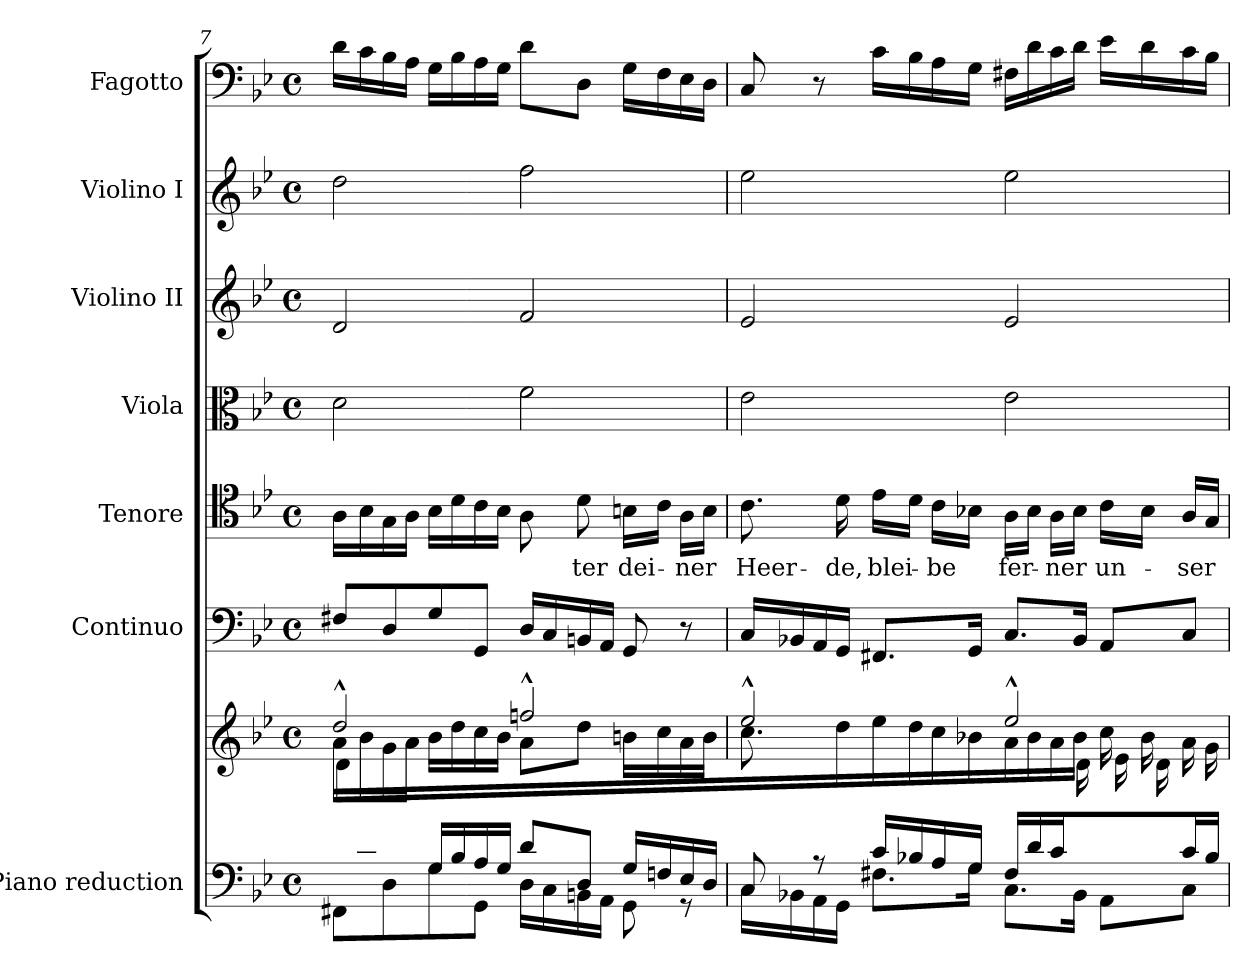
**kern	**kern	**kern	**kern	**text	**kern	**kern	**kern	**kern
*part7	*part7	*part6	*part5	*part5	*part4	*part3	*part2	*part1
*staff8	*staff7	*staff6	*staff5	*staff5	*staff4	*staff3	*staff2	*staff1
*I"Piano reduction	*	*I"Continuo	*I"Tenore	*	*I"Viola	*I"Violino II	*I"Violino I	*I"Fagotto
*I'Pno	*	*	*	*	*I'Vla	*I'Vln	*I'Vln	*
!!LO:PB:g=z
*clefF4	*clefG2	*clefF4	*clefC4	*	*clefC3	*clefG2	*clefG2	*clefF4
*k[b-e-]	*k[b-e-]	*k[b-e-]	*k[b-e-]	*	*k[b-e-]	*k[b-e-]	*k[b-e-]	*k[b-e-]
*M4/4	*M4/4	*M4/4	*M4/4	*	*M4/4	*M4/4	*M4/4	*M4/4
*met(c)	*met(c)	*met(c)	*met(c)	*	*met(c)	*met(c)	*met(c)	*met(c)
=7	=7	=7	=7	=7	=7	=7	=7	=7
*^	*^	*	*	*	*	*	*	*
*	*	*	*^	*	*	*	*	*	*	*
16ryy	8FF#X\L	2dd^^/	16a\LL	16d\LL	8F#X/L	16A\LL	.	2d\	2d/	2dd\	16d\LL
16c/	.	.	16b-\	2...ryy	.	16B-\	.	.	.	.	16c\
16B-/	8D\	.	16g\	.	8D/	16G\	.	.	.	.	16B-\
16A/JJ	.	.	16a\JJ	.	.	16A\JJ	.	.	.	.	16A\JJ
16G/LL	8G\	.	16b-\LL	.	8G/	16B-\LL	.	.	.	.	16G\LL
16B-/	.	.	16dd\	.	.	16d\	.	.	.	.	16B-\
16A/	8GG\J	.	16cc\	.	8GG/J	16c\	.	.	.	.	16A\
16G/JJ	.	.	16b-\JJ	.	.	16B-\JJ	.	.	.	.	16G\JJ
8d/L	16D\LL	2ffn^^/	8a\L	.	16D/LL	8A\	.	2f\	2f/	2ff\	8d\L
.	16C\	.	.	.	16C/	.	.	.	.	.	.
!	!	!	!	!	!	!	!LO:LY:b	!	!	!	!
8D/J	16BBn\	.	8dd\J	.	16BBn/	8d\	-ter	.	.	.	8D\J
.	16AA\JJ	.	.	.	16AA/JJ	.	.	.	.	.	.
!	!	!	!	!	!	!	!LO:LY:b	!	!	!	!
16G/LL	8GG\	.	16bn\LL	.	8GG/	16Bn\LL	dei-	.	.	.	16G\LL
16Fn/	.	.	16cc\	.	.	16c\JJ	.	.	.	.	16F\
!	!	!	!	!	!	!	!LO:LY:b	!	!	!	!
16E-/	8r	.	16a\	.	8r	16A\LL	-ner	.	.	.	16E-\
16D/JJ	.	.	16b\JJ	.	.	16B\JJ	.	.	.	.	16D\JJ
=8	=8	=8	=8	=8	=8	=8	=8	=8	=8	=8	=8
!	!	!	!	!	!	!	!LO:LY:b	!	!	!	!
8C/	16C\LL	2ee-^^/	8.cc\L	8.ryy	16C/LL	8.c\	Heer-	2e-\	2e-/	2ee-\	8C/
.	16BB-X\	.	.	.	16BB-X/	.	.	.	.	.	.
8r	16AA\	.	.	.	16AA/	.	.	.	.	.	8r
*	*	*	*v	*v	*	*	*	*	*	*	*
!	!	!	!	!	!	!LO:LY:b	!	!	!	!
.	16GG\JJ	.	16dd\Jk	16GG/JJ	16d\	-de,	.	.	.	.
!	!	!	!	!	!	!LO:LY:b	!	!	!	!
16c/LL	8.F#X\L	.	16ee-\LL	8.FF#X/L	16e-\LL	blei-	.	.	.	16c\LL
16B-X/	.	.	16dd\	.	16d\JJ	.	.	.	.	16B-\
!	!	!	!	!	!	!LO:LY:b	!	!	!	!
16A/	.	.	16cc\	.	16c\LL	-be	.	.	.	16A\
16G/JJ	16G\Jk	.	16b-X\JJ	16GG/Jk	16B-X\JJ	.	.	.	.	16G\JJ
!	!	!	!	!	!	!LO:LY:b	!	!	!	!
16F#/LL	8.C\L	2ee-^^/	16a\LL	8.C/L	16A\LL	fer-	2e-\	2e-/	2ee-\	16F#X\LL
16d/	.	.	16b-\	.	16B-\JJ	.	.	.	.	16d\
!	!	!	!	!	!	!LO:LY:b	!	!	!	!
16c/	.	.	16a\	.	16A\LL	-ner	.	.	.	16c\
*	*	*	*^	*	*	*	*	*	*	*
8.ryy	16BB-\Jk	.	16b-\JJ	16d\JJ	16BB-/Jk	16B-\JJ	.	.	.	.	16d\JJ
!	!	!	!	!	!	!	!LO:LY:b	!	!	!	!
.	8AA\L	.	16cc\LL	16e-\LL	8AA/L	16c\LL	un-	.	.	.	16e-\LL
.	.	.	16b-\	16d\	.	16B-\JJ	.	.	.	.	16d\
!	!	!	!	!	!	!	!LO:LY:b	!	!	!	!
16c/	8C\J	.	16a\	8ryy	8C/J	16A/LL	-ser	.	.	.	16c\
16B-/JJ	.	.	16g\JJ	.	.	16G/JJ	.	.	.	.	16B-\JJ
*v	*v	*	*	*	*	*	*	*	*	*	*
*	*v	*v	*v	*	*	*	*	*	*	*
=	=	=	=	=	=	=	=	=
*-	*-	*-	*-	*-	*-	*-	*-	*-
